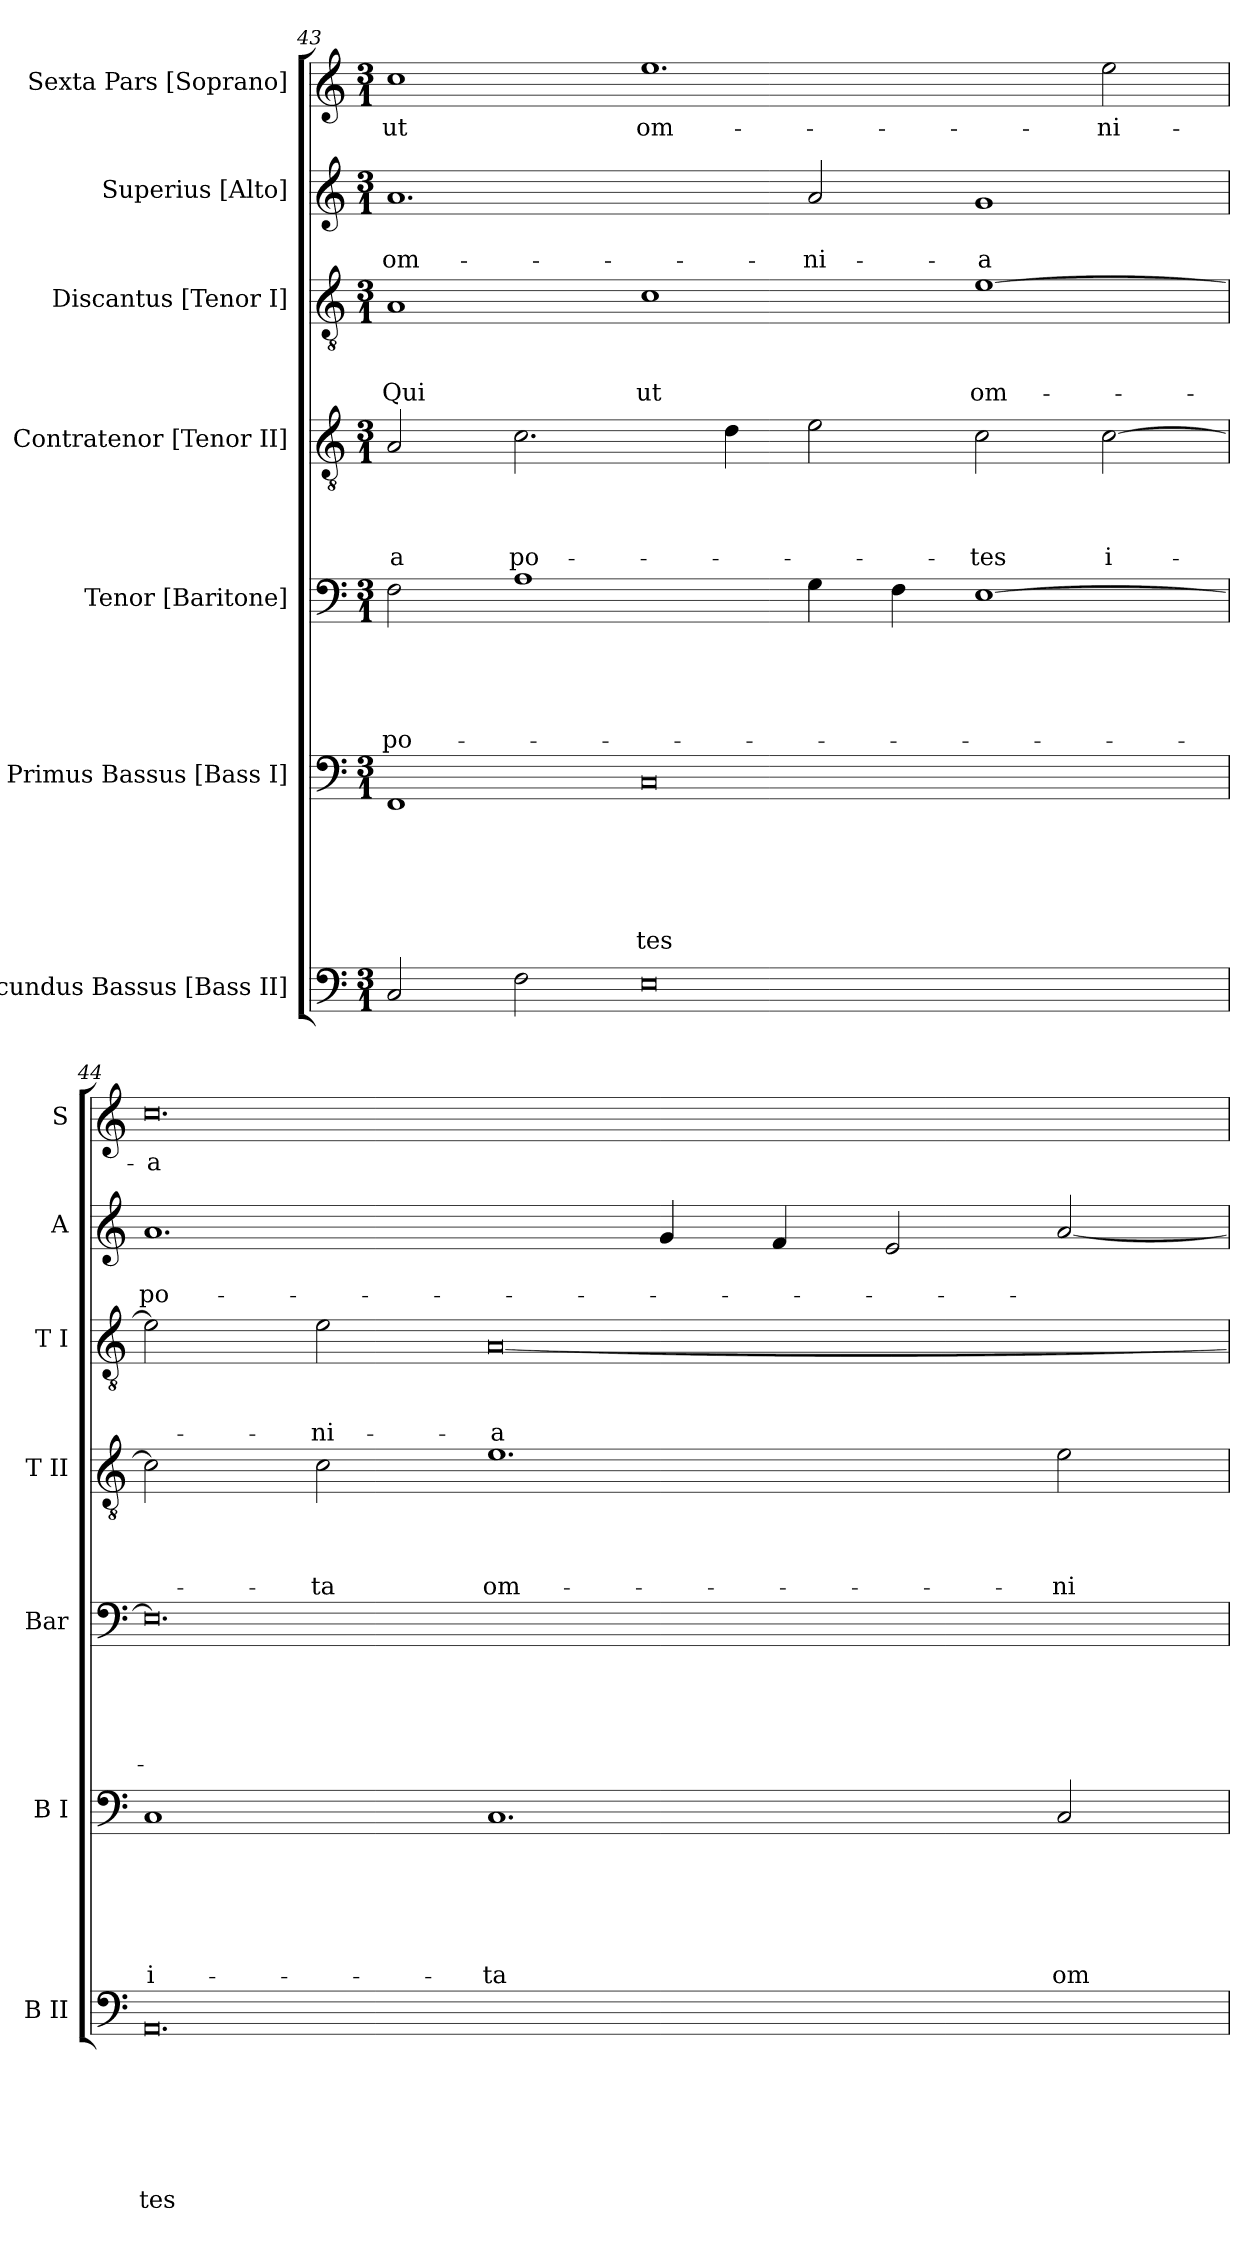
**kern	**text	**text	**text	**text	**text	**text	**text	**kern	**text	**text	**text	**text	**text	**text	**kern	**text	**text	**text	**text	**text	**kern	**text	**text	**text	**text	**kern	**text	**text	**text	**kern	**text	**text	**kern	**text
*part7	*part7	*part7	*part7	*part7	*part7	*part7	*part7	*part6	*part6	*part6	*part6	*part6	*part6	*part6	*part5	*part5	*part5	*part5	*part5	*part5	*part4	*part4	*part4	*part4	*part4	*part3	*part3	*part3	*part3	*part2	*part2	*part2	*part1	*part1
*staff7	*staff7	*staff7	*staff7	*staff7	*staff7	*staff7	*staff7	*staff6	*staff6	*staff6	*staff6	*staff6	*staff6	*staff6	*staff5	*staff5	*staff5	*staff5	*staff5	*staff5	*staff4	*staff4	*staff4	*staff4	*staff4	*staff3	*staff3	*staff3	*staff3	*staff2	*staff2	*staff2	*staff1	*staff1
*I"Secundus Bassus [Bass II]	*	*	*	*	*	*	*	*I"Primus Bassus [Bass I]	*	*	*	*	*	*	*I"Tenor [Baritone]	*	*	*	*	*	*I"Contratenor [Tenor II]	*	*	*	*	*I"Discantus [Tenor I]	*	*	*	*I"Superius [Alto]	*	*	*I"Sexta Pars [Soprano]	*
*I'B II	*	*	*	*	*	*	*	*I'B I	*	*	*	*	*	*	*I'Bar	*	*	*	*	*	*I'T II	*	*	*	*	*I'T I	*	*	*	*I'A	*	*	*I'S	*
*clefF4	*	*	*	*	*	*	*	*clefF4	*	*	*	*	*	*	*clefF4	*	*	*	*	*	*clefGv2	*	*	*	*	*clefGv2	*	*	*	*clefG2	*	*	*clefG2	*
*k[]	*	*	*	*	*	*	*	*k[]	*	*	*	*	*	*	*k[]	*	*	*	*	*	*k[]	*	*	*	*	*k[]	*	*	*	*k[]	*	*	*k[]	*
*C:	*	*	*	*	*	*	*	*C:	*	*	*	*	*	*	*C:	*	*	*	*	*	*C:	*	*	*	*	*C:	*	*	*	*C:	*	*	*C:	*
*M3/1	*	*	*	*	*	*	*	*M3/1	*	*	*	*	*	*	*M3/1	*	*	*	*	*	*M3/1	*	*	*	*	*M3/1	*	*	*	*M3/1	*	*	*M3/1	*
=43	=43	=43	=43	=43	=43	=43	=43	=43	=43	=43	=43	=43	=43	=43	=43	=43	=43	=43	=43	=43	=43	=43	=43	=43	=43	=43	=43	=43	=43	=43	=43	=43	=43	=43
!	!	!	!	!	!	!	!	!	!	!	!	!	!	!	!	!	!	!	!	!LO:LY:b	!	!	!	!	!LO:LY:b	!	!	!	!LO:LY:b	!	!	!LO:LY:b	!	!LO:LY:b
2C/	.	.	.	.	.	.	.	1FF	.	.	.	.	.	.	2F\	.	.	.	.	po-	2A/	.	.	.	-a	1A	.	.	Qui	1.a	.	om-	1cc	ut
!	!	!	!	!	!	!	!	!	!	!	!	!	!	!	!	!	!	!	!	!	!	!	!	!	!LO:LY:b	!	!	!	!	!	!	!	!	!
2F\	.	.	.	.	.	.	.	.	.	.	.	.	.	.	1A	.	.	.	.	.	2.c\	.	.	.	po-	.	.	.	.	.	.	.	.	.
!	!	!	!	!	!	!	!	!	!	!	!	!	!	!LO:LY:b	!	!	!	!	!	!	!	!	!	!	!	!	!	!	!LO:LY:b	!	!	!	!	!LO:LY:b
0E	.	.	.	.	.	.	.	0C	.	.	.	.	.	-tes	.	.	.	.	.	.	.	.	.	.	.	1c	.	.	ut	.	.	.	1.ee	om-
.	.	.	.	.	.	.	.	.	.	.	.	.	.	.	.	.	.	.	.	.	4d\	.	.	.	.	.	.	.	.	.	.	.	.	.
!	!	!	!	!	!	!	!	!	!	!	!	!	!	!	!	!	!	!	!	!	!	!	!	!	!	!	!	!	!	!	!	!LO:LY:b	!	!
.	.	.	.	.	.	.	.	.	.	.	.	.	.	.	4G\	.	.	.	.	.	2e\	.	.	.	.	.	.	.	.	2a/	.	-ni-	.	.
.	.	.	.	.	.	.	.	.	.	.	.	.	.	.	4F\	.	.	.	.	.	.	.	.	.	.	.	.	.	.	.	.	.	.	.
!	!	!	!	!	!	!	!	!	!	!	!	!	!	!	!	!	!	!	!	!	!	!	!	!	!LO:LY:b	!	!	!	!LO:LY:b	!	!	!LO:LY:b	!	!
.	.	.	.	.	.	.	.	.	.	.	.	.	.	.	[>1E	.	.	.	.	.	2c\	.	.	.	-tes	[>1e	.	.	om-	1g	.	-a	.	.
!	!	!	!	!	!	!	!	!	!	!	!	!	!	!	!	!	!	!	!	!	!	!	!	!	!LO:LY:b	!	!	!	!	!	!	!	!	!LO:LY:b
.	.	.	.	.	.	.	.	.	.	.	.	.	.	.	.	.	.	.	.	.	[>2c\	.	.	.	i-	.	.	.	.	.	.	.	2ee\	-ni-
=44	=44	=44	=44	=44	=44	=44	=44	=44	=44	=44	=44	=44	=44	=44	=44	=44	=44	=44	=44	=44	=44	=44	=44	=44	=44	=44	=44	=44	=44	=44	=44	=44	=44	=44
!	!	!	!	!	!	!	!LO:LY:b:rj	!	!	!	!	!	!	!LO:LY:b	!	!	!	!	!	!	!	!	!	!	!	!	!	!	!	!	!	!LO:LY:b	!	!LO:LY:b
0.AA	.	.	.	.	.	.	-tes	1C	.	.	.	.	.	i-	0.E]	.	.	.	.	.	2c\]	.	.	.	.	2e\]	.	.	.	1.a	.	po-	0.cc	-a
!	!	!	!	!	!	!	!	!	!	!	!	!	!	!	!	!	!	!	!	!	!	!	!	!	!LO:LY:b	!	!	!	!LO:LY:b	!	!	!	!	!
.	.	.	.	.	.	.	.	.	.	.	.	.	.	.	.	.	.	.	.	.	2c\	.	.	.	-ta	2e\	.	.	-ni-	.	.	.	.	.
!	!	!	!	!	!	!	!	!	!	!	!	!	!	!LO:LY:b	!	!	!	!	!	!	!	!	!	!	!LO:LY:b	!	!	!	!LO:LY:b	!	!	!	!	!
.	.	.	.	.	.	.	.	1.C	.	.	.	.	.	-ta	.	.	.	.	.	.	1.e	.	.	.	om-	[<0A	.	.	-a	.	.	.	.	.
.	.	.	.	.	.	.	.	.	.	.	.	.	.	.	.	.	.	.	.	.	.	.	.	.	.	.	.	.	.	4g/	.	.	.	.
.	.	.	.	.	.	.	.	.	.	.	.	.	.	.	.	.	.	.	.	.	.	.	.	.	.	.	.	.	.	4f/	.	.	.	.
.	.	.	.	.	.	.	.	.	.	.	.	.	.	.	.	.	.	.	.	.	.	.	.	.	.	.	.	.	.	2e/	.	.	.	.
!	!	!	!	!	!	!	!	!	!	!	!	!	!	!LO:LY:b	!	!	!	!	!	!	!	!	!	!	!LO:LY:b	!	!	!	!	!	!	!	!	!
.	.	.	.	.	.	.	.	2C/	.	.	.	.	.	om-	.	.	.	.	.	.	2e\	.	.	.	-ni-	.	.	.	.	[<2a/	.	.	.	.
=	=	=	=	=	=	=	=	=	=	=	=	=	=	=	=	=	=	=	=	=	=	=	=	=	=	=	=	=	=	=	=	=	=	=
*-	*-	*-	*-	*-	*-	*-	*-	*-	*-	*-	*-	*-	*-	*-	*-	*-	*-	*-	*-	*-	*-	*-	*-	*-	*-	*-	*-	*-	*-	*-	*-	*-	*-	*-
